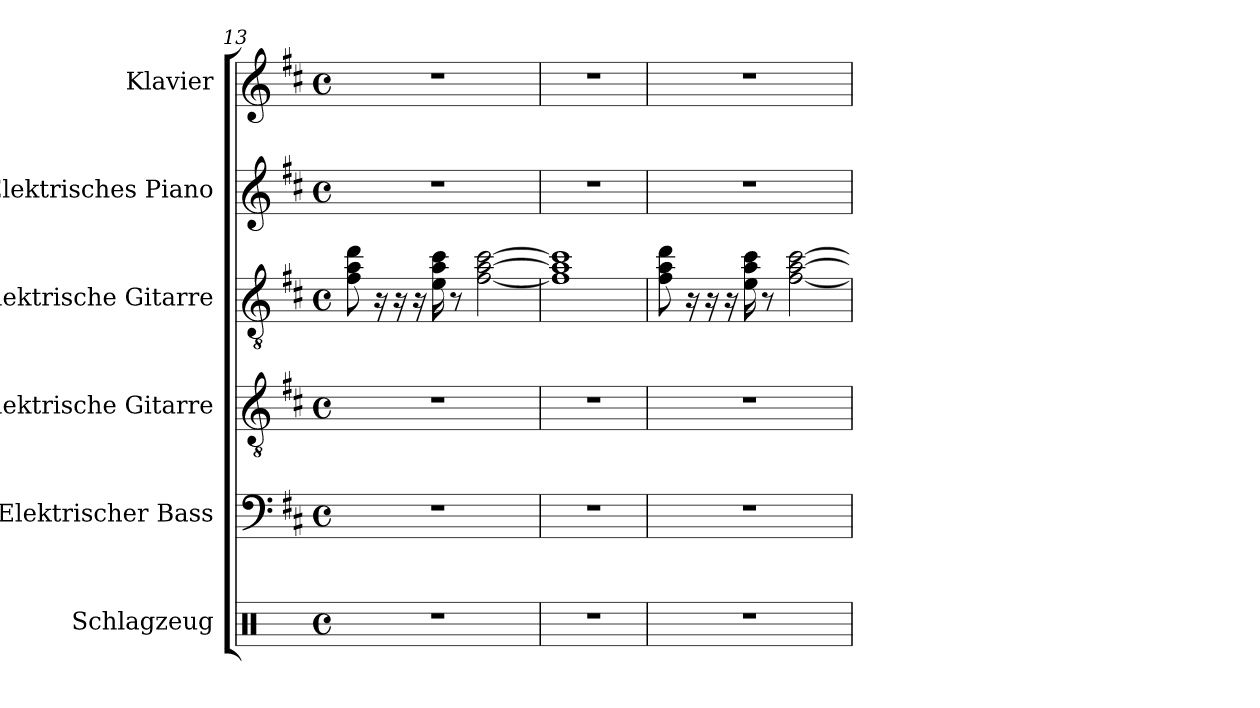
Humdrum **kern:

**kern	**kern	**kern	**kern	**kern	**kern
*part6	*part5	*part4	*part3	*part2	*part1
*staff6	*staff5	*staff4	*staff3	*staff2	*staff1
*I"Schlagzeug	*I"Elektrischer Bass	*I"Elektrische Gitarre	*I"Elektrische Gitarre	*I"Elektrisches Piano	*I"Klavier
*I'Slzg.	*I'E-B.	*I'E-Git.	*I'E-Git.	*I'E-Pno.	*I'Klav.
!!LO:LB:g=z
*clefX	*clefF4	*clefGv2	*clefGv2	*clefG2	*clefG2
*	*ITrd7c12	*	*	*	*
*k[]	*k[f#c#]	*k[f#c#]	*k[f#c#]	*k[f#c#]	*k[f#c#]
*M4/4	*M4/4	*M4/4	*M4/4	*M4/4	*M4/4
*met(c)	*met(c)	*met(c)	*met(c)	*met(c)	*met(c)
=13	=13	=13	=13	=13	=13
1r	1r	1r	8f#\ 8a\ 8dd\	1r	1r
.	.	.	16r	.	.
.	.	.	16r	.	.
.	.	.	16r	.	.
.	.	.	16e\ 16a\ 16cc#\	.	.
.	.	.	8r	.	.
.	.	.	[2f#\ [2a\ [2cc#\	.	.
=14	=14	=14	=14	=14	=14
1r	1r	1r	1f#] 1a] 1cc#]	1r	1r
=15	=15	=15	=15	=15	=15
1r	1r	1r	8f#\ 8a\ 8dd\	1r	1r
.	.	.	16r	.	.
.	.	.	16r	.	.
.	.	.	16r	.	.
.	.	.	16e\ 16a\ 16cc#\	.	.
.	.	.	8r	.	.
.	.	.	[2f#\ [2a\ [2cc#\	.	.
=	=	=	=	=	=
*-	*-	*-	*-	*-	*-
